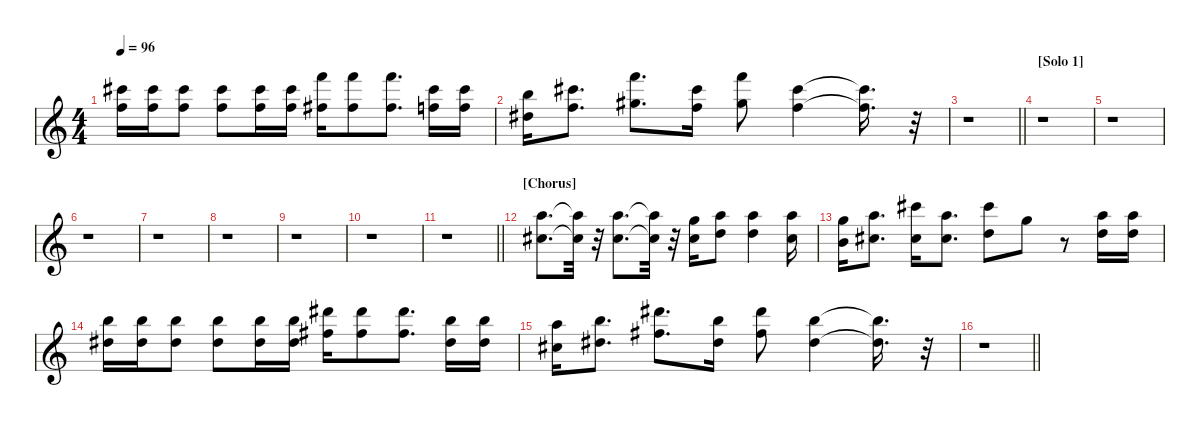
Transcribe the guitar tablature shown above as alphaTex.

\defaultSystemsLayout 4
\hideDynamics
\bracketExtendMode nobrackets
\singleTrackTrackNamePolicy hidden
\multiTrackTrackNamePolicy hidden
\firstSystemTrackNameMode fullname
\firstSystemTrackNameOrientation horizontal
\otherSystemsTrackNameOrientation horizontal
\track ("backing" "fl.") {instrument flute}
\staff {score}
\tuning (E4 B3 G3 D3 A2 E2)
\ts (4 4)
\tempo 96
\clef g2
\ks c
(21.1{acc #} 22.3).16{dy ff beam Down} (21.1{acc #} 22.3).16{beam Down} (21.1{acc #} 22.3).8{beam Down} (21.1{acc #} 22.3).8{beam Down} (21.1{acc #} 22.3).16{beam Down} (21.1{acc #} 22.3).16{beam Down} (25.1 23.3{acc #}).16{beam Down} (25.1 23.3{acc #}).8{beam Down} (25.1 23.3{acc #}).8{d beam Down} (21.1{acc #} 22.3).16{beam Down} (21.1{acc #} 22.3).16{beam Down} |
(19.1 20.3{acc #}).16{beam Down} (21.1{acc #} 22.3).8{d beam Down} (25.1 21.2{acc #}).8{d beam Down} (21.1{acc #} 22.3).16{beam Down} (25.1 21.2{acc #}).8{beam Down} (21.1{acc #} 22.3).4{beam Down} (21.1{t acc #} 22.3{t}).16{d dy f beam Down} r.32{beam Down} |
\barLineRight lightlight
r.1{beam Down} |
\section ("" "[Solo 1]")
r.1{beam Down} |
r.1{beam Down} |
r.1{beam Down} |
r.1{beam Down} |
r.1{beam Down} |
r.1{beam Down} |
r.1{beam Down} |
\barLineRight lightlight
r.1{beam Down} |
\section ("" "[Chorus]")
(17.1 18.3{acc #}).8{d dy ff beam Down} (17.1{t} 18.3{t acc #}).32{dy f beam Down} r.32{beam Down} (17.1 18.3{acc #}).8{d dy ff beam Down} (17.1{t} 18.3{t acc #}).32{dy f beam Down} r.32{beam Down} (20.2 18.3{acc #}).16{dy ff beam Down} (17.1 19.3).8{beam Down} (17.1 19.3).4{beam Down} (17.1 18.3{acc #}).16{beam Down} |
(15.1 16.3).16{beam Down} (17.1 18.3{acc #}).8{d beam Down} (21.1{acc #} 18.3{acc #}).16{beam Down} (17.1 18.3{acc #}).8{d beam Down} (21.1{acc #} 19.3).8{beam Down} 20.2.8{beam Down} r.8{beam Down} (17.1 19.3).16{beam Down} (17.1 19.3).16{beam Down} |
(19.1 20.3{acc #}).16{beam Down} (19.1 20.3{acc #}).16{beam Down} (19.1 20.3{acc #}).8{beam Down} (19.1 20.3{acc #}).8{beam Down} (19.1 20.3{acc #}).16{beam Down} (19.1 20.3{acc #}).16{beam Down} (23.1{acc #} 23.3{acc #}).16{beam Down} (23.1{acc #} 23.3{acc #}).8{beam Down} (23.1{acc #} 23.3{acc #}).8{d beam Down} (19.1 20.3{acc #}).16{beam Down} (19.1 20.3{acc #}).16{beam Down} |
(17.1 18.3{acc #}).16{beam Down} (19.1 20.3{acc #}).8{d beam Down} (23.1{acc #} 23.3{acc #}).8{d beam Down} (19.1 20.3{acc #}).16{beam Down} (23.1{acc #} 23.3{acc #}).8{beam Down} (19.1 20.3{acc #}).4{beam Down} (19.1{t} 20.3{t acc #}).16{d dy f beam Down} r.32{beam Down} |
\barLineRight lightlight
r.1{beam Down}
